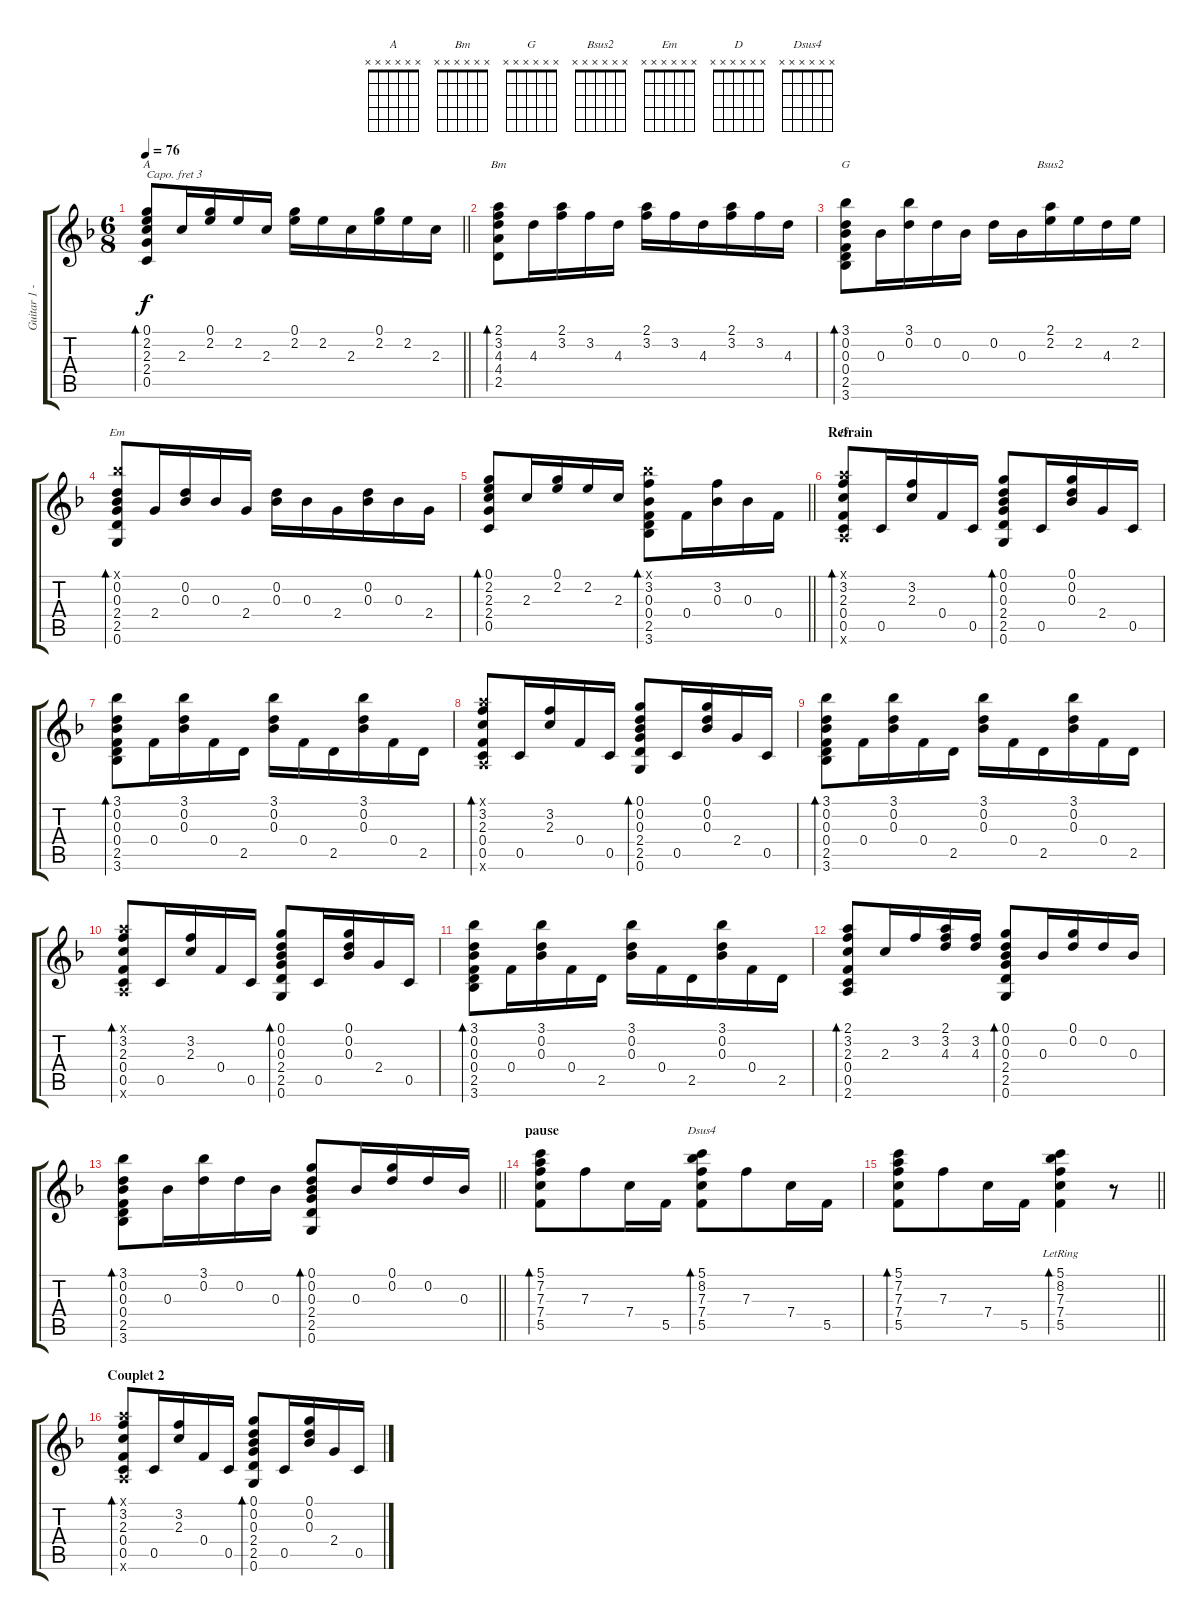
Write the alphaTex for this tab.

\track ("Guitar 1 - Arpeggio (capo 3)" "Guitar 1 -") {instrument acousticguitarsteel}
\staff {score tabs}
\capo 3
\tuning (E4 B3 G3 D3 A2 E2) {hide}
\chord ("A" x x x x x x)
\chord ("Bm" x x x x x x)
\chord ("G" x x x x x x)
\chord ("Bsus2" x x x x x x)
\chord ("Em" x x x x x x)
\chord ("D" x x x x x x)
\chord ("Dsus4" x x x x x x)
\ts (6 8)
\tempo 76
\clef g2
\barLineRight lightlight
\ks f
(0.1 2.2 2.3 2.4 0.5).8{bd 60 ch "A" dy f} 2.3.16 (0.1 2.2).16 2.2.16 2.3.16 (0.1 2.2).16 2.2.16 2.3.16 (0.1 2.2).16 2.2.16 2.3.16 |
(2.1 3.2 4.3 4.4 2.5).8{bd 60 ch "Bm"} 4.3.16 (2.1 3.2).16 3.2.16 4.3.16 (2.1 3.2).16 3.2.16 4.3.16 (2.1 3.2).16 3.2.16 4.3.16 |
(3.1 0.2 0.3 0.4 2.5 3.6).8{bd 60 ch "G"} 0.3.16 (3.1 0.2).16 0.2.16 0.3.16 0.2.16 0.3.16 (2.1 2.2).16{ch "Bsus2"} 2.2.16 4.3.16 2.2.16 |
(3.1{x} 0.2 0.3 2.4 2.5 0.6).8{bd 60 ch "Em"} 2.4.16 (0.2 0.3).16 0.3.16 2.4.16 (0.2 0.3).16 0.3.16 2.4.16 (0.2 0.3).16 0.3.16 2.4.16 |
\barLineRight lightlight
(0.1 2.2 2.3 2.4 0.5).8{bd 60} 2.3.16 (0.1 2.2).16 2.2.16 2.3.16 (3.1{x} 3.2 0.3 0.4 2.5 3.6).8{bd 60} 0.4.16 (3.2 0.3).16 0.3.16 0.4.16 |
\section ("" "Refrain")
(2.1{x} 3.2 2.3 0.4 0.5 2.6{x}).8{bd 60 ch "D"} 0.5.16 (3.2 2.3).16 0.4.16 0.5.16 (0.1 0.2 0.3 2.4 2.5 0.6).8{bd 60} 0.5.16 (0.1 0.2 0.3).16 2.4.16 0.5.16 |
(3.1 0.2 0.3 0.4 2.5 3.6).8{bd 60} 0.4.16 (3.1 0.2 0.3).16 0.4.16 2.5.16 (3.1 0.2 0.3).16 0.4.16 2.5.16 (3.1 0.2 0.3).16 0.4.16 2.5.16 |
(2.1{x} 3.2 2.3 0.4 0.5 2.6{x}).8{bd 60} 0.5.16 (3.2 2.3).16 0.4.16 0.5.16 (0.1 0.2 0.3 2.4 2.5 0.6).8{bd 60} 0.5.16 (0.1 0.2 0.3).16 2.4.16 0.5.16 |
(3.1 0.2 0.3 0.4 2.5 3.6).8{bd 60} 0.4.16 (3.1 0.2 0.3).16 0.4.16 2.5.16 (3.1 0.2 0.3).16 0.4.16 2.5.16 (3.1 0.2 0.3).16 0.4.16 2.5.16 |
(2.1{x} 3.2 2.3 0.4 0.5 2.6{x}).8{bd 60} 0.5.16 (3.2 2.3).16 0.4.16 0.5.16 (0.1 0.2 0.3 2.4 2.5 0.6).8{bd 60} 0.5.16 (0.1 0.2 0.3).16 2.4.16 0.5.16 |
(3.1 0.2 0.3 0.4 2.5 3.6).8{bd 60} 0.4.16 (3.1 0.2 0.3).16 0.4.16 2.5.16 (3.1 0.2 0.3).16 0.4.16 2.5.16 (3.1 0.2 0.3).16 0.4.16 2.5.16 |
(2.1 3.2 2.3 0.4 0.5 2.6).8{bd 60} 2.3.16 3.2.16 (2.1 3.2 4.3).16 (3.2 4.3).16 (0.1 0.2 0.3 2.4 2.5 0.6).8{bd 60} 0.3.16 (0.1 0.2).16 0.2.16 0.3.16 |
\barLineRight lightlight
(3.1 0.2 0.3 0.4 2.5 3.6).8{bd 60} 0.3.16 (3.1 0.2).16 0.2.16 0.3.16 (0.1 0.2 0.3 2.4 2.5 0.6).8{bd 60} 0.3.16 (0.1 0.2).16 0.2.16 0.3.16 |
\section ("" "pause")
(5.1 7.2 7.3 7.4 5.5).8{bd 60} 7.3.8 7.4.16 5.5.16 (5.1 8.2 7.3 7.4 5.5).8{bd 60 ch "Dsus4"} 7.3.8 7.4.16 5.5.16 |
\barLineRight lightlight
(5.1 7.2 7.3 7.4 5.5).8{bd 60} 7.3.8 7.4.16 5.5.16 (5.1{lr} 8.2{lr} 7.3{lr} 7.4{lr} 5.5{lr}).4{bd 60} r.8 |
\section ("" "Couplet 2")
(2.1{x} 3.2 2.3 0.4 0.5 2.6{x}).8{bd 60} 0.5.16 (3.2 2.3).16 0.4.16 0.5.16 (0.1 0.2 0.3 2.4 2.5 0.6).8{bd 60} 0.5.16 (0.1 0.2 0.3).16 2.4.16 0.5.16
